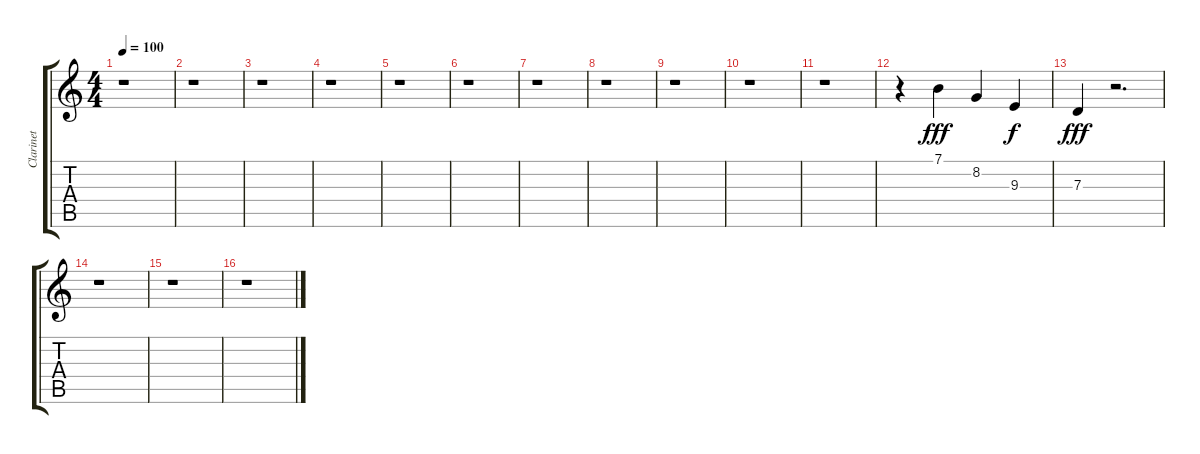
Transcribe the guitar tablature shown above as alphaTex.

\track ("Clarinet" "Clarinet") {instrument clarinet}
\staff {score tabs}
\tuning (E4 B3 G3 D3 A2 E2) {hide}
\ts (4 4)
\tempo 100
\clef g2
\ks c
r.1{dy fff} |
r.1 |
r.1 |
r.1 |
r.1 |
r.1 |
r.1 |
r.1 |
r.1 |
r.1 |
r.1 |
r.4 7.1.4 8.2.4 9.3.4{dy f} |
7.3.4{dy fff} r.2{d} |
r.1 |
r.1 |
r.1
